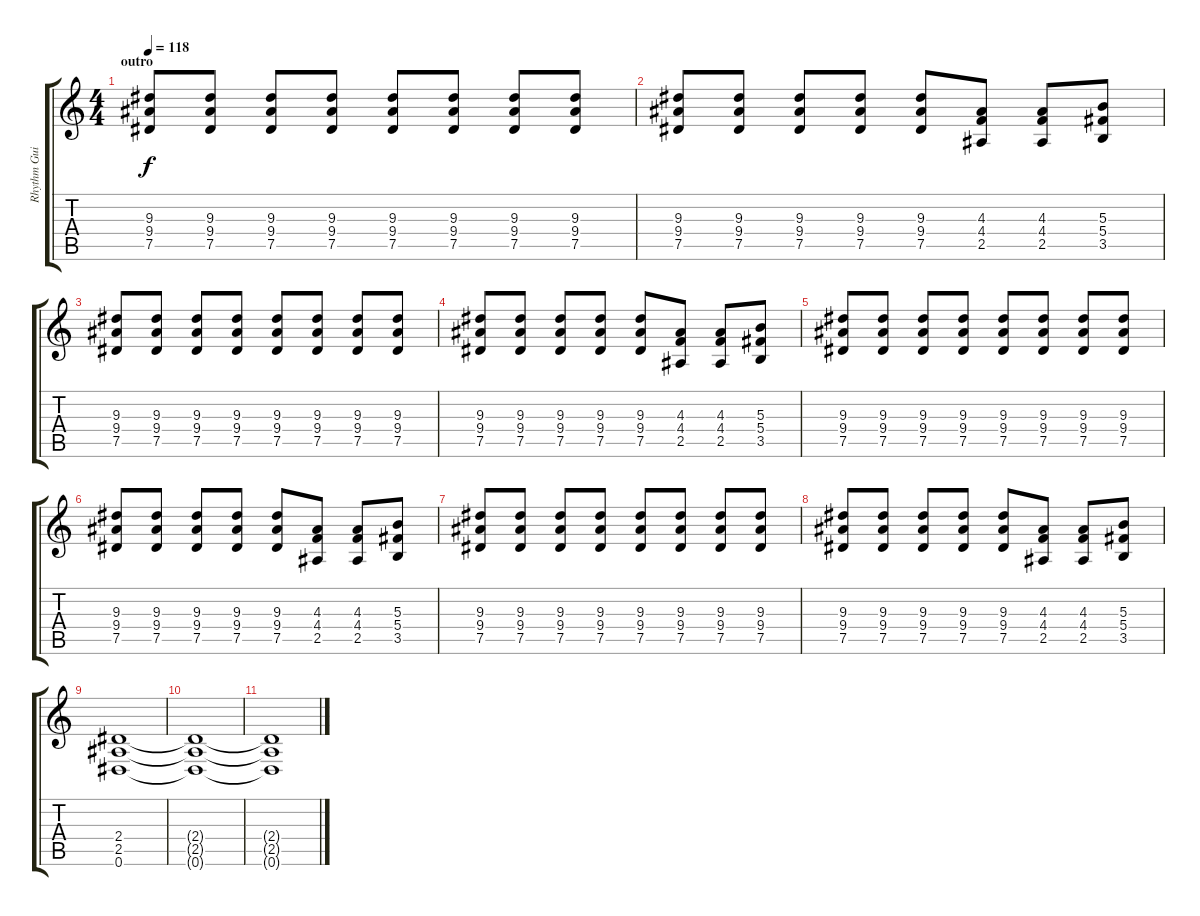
\track ("Rhythm Guitar" "Rhythm Gui") {instrument distortionguitar}
\staff {score tabs}
\tuning (Eb4 Bb3 Gb3 Db3 Ab2 Eb2) {hide}
\ts (4 4)
\section ("" "outro")
\tempo 118
\clef g2
\ks c
(9.3 9.4 7.5).8{dy f} (9.3 9.4 7.5).8 (9.3 9.4 7.5).8 (9.3 9.4 7.5).8 (9.3 9.4 7.5).8 (9.3 9.4 7.5).8 (9.3 9.4 7.5).8 (9.3 9.4 7.5).8 |
(9.3 9.4 7.5).8 (9.3 9.4 7.5).8 (9.3 9.4 7.5).8 (9.3 9.4 7.5).8 (9.3 9.4 7.5).8 (4.3 4.4 2.5).8 (4.3 4.4 2.5).8 (5.3 5.4 3.5).8 |
(9.3 9.4 7.5).8 (9.3 9.4 7.5).8 (9.3 9.4 7.5).8 (9.3 9.4 7.5).8 (9.3 9.4 7.5).8 (9.3 9.4 7.5).8 (9.3 9.4 7.5).8 (9.3 9.4 7.5).8 |
(9.3 9.4 7.5).8 (9.3 9.4 7.5).8 (9.3 9.4 7.5).8 (9.3 9.4 7.5).8 (9.3 9.4 7.5).8 (4.3 4.4 2.5).8 (4.3 4.4 2.5).8 (5.3 5.4 3.5).8 |
(9.3 9.4 7.5).8 (9.3 9.4 7.5).8 (9.3 9.4 7.5).8 (9.3 9.4 7.5).8 (9.3 9.4 7.5).8 (9.3 9.4 7.5).8 (9.3 9.4 7.5).8 (9.3 9.4 7.5).8 |
(9.3 9.4 7.5).8 (9.3 9.4 7.5).8 (9.3 9.4 7.5).8 (9.3 9.4 7.5).8 (9.3 9.4 7.5).8 (4.3 4.4 2.5).8 (4.3 4.4 2.5).8 (5.3 5.4 3.5).8 |
(9.3 9.4 7.5).8 (9.3 9.4 7.5).8 (9.3 9.4 7.5).8 (9.3 9.4 7.5).8 (9.3 9.4 7.5).8 (9.3 9.4 7.5).8 (9.3 9.4 7.5).8 (9.3 9.4 7.5).8 |
(9.3 9.4 7.5).8 (9.3 9.4 7.5).8 (9.3 9.4 7.5).8 (9.3 9.4 7.5).8 (9.3 9.4 7.5).8 (4.3 4.4 2.5).8 (4.3 4.4 2.5).8 (5.3 5.4 3.5).8 |
(2.4 2.5 0.6).1 |
(2.4{t} 2.5{t} 0.6{t}).1{volume 8} |
(2.4{t} 2.5{t} 0.6{t}).1{volume 0}
